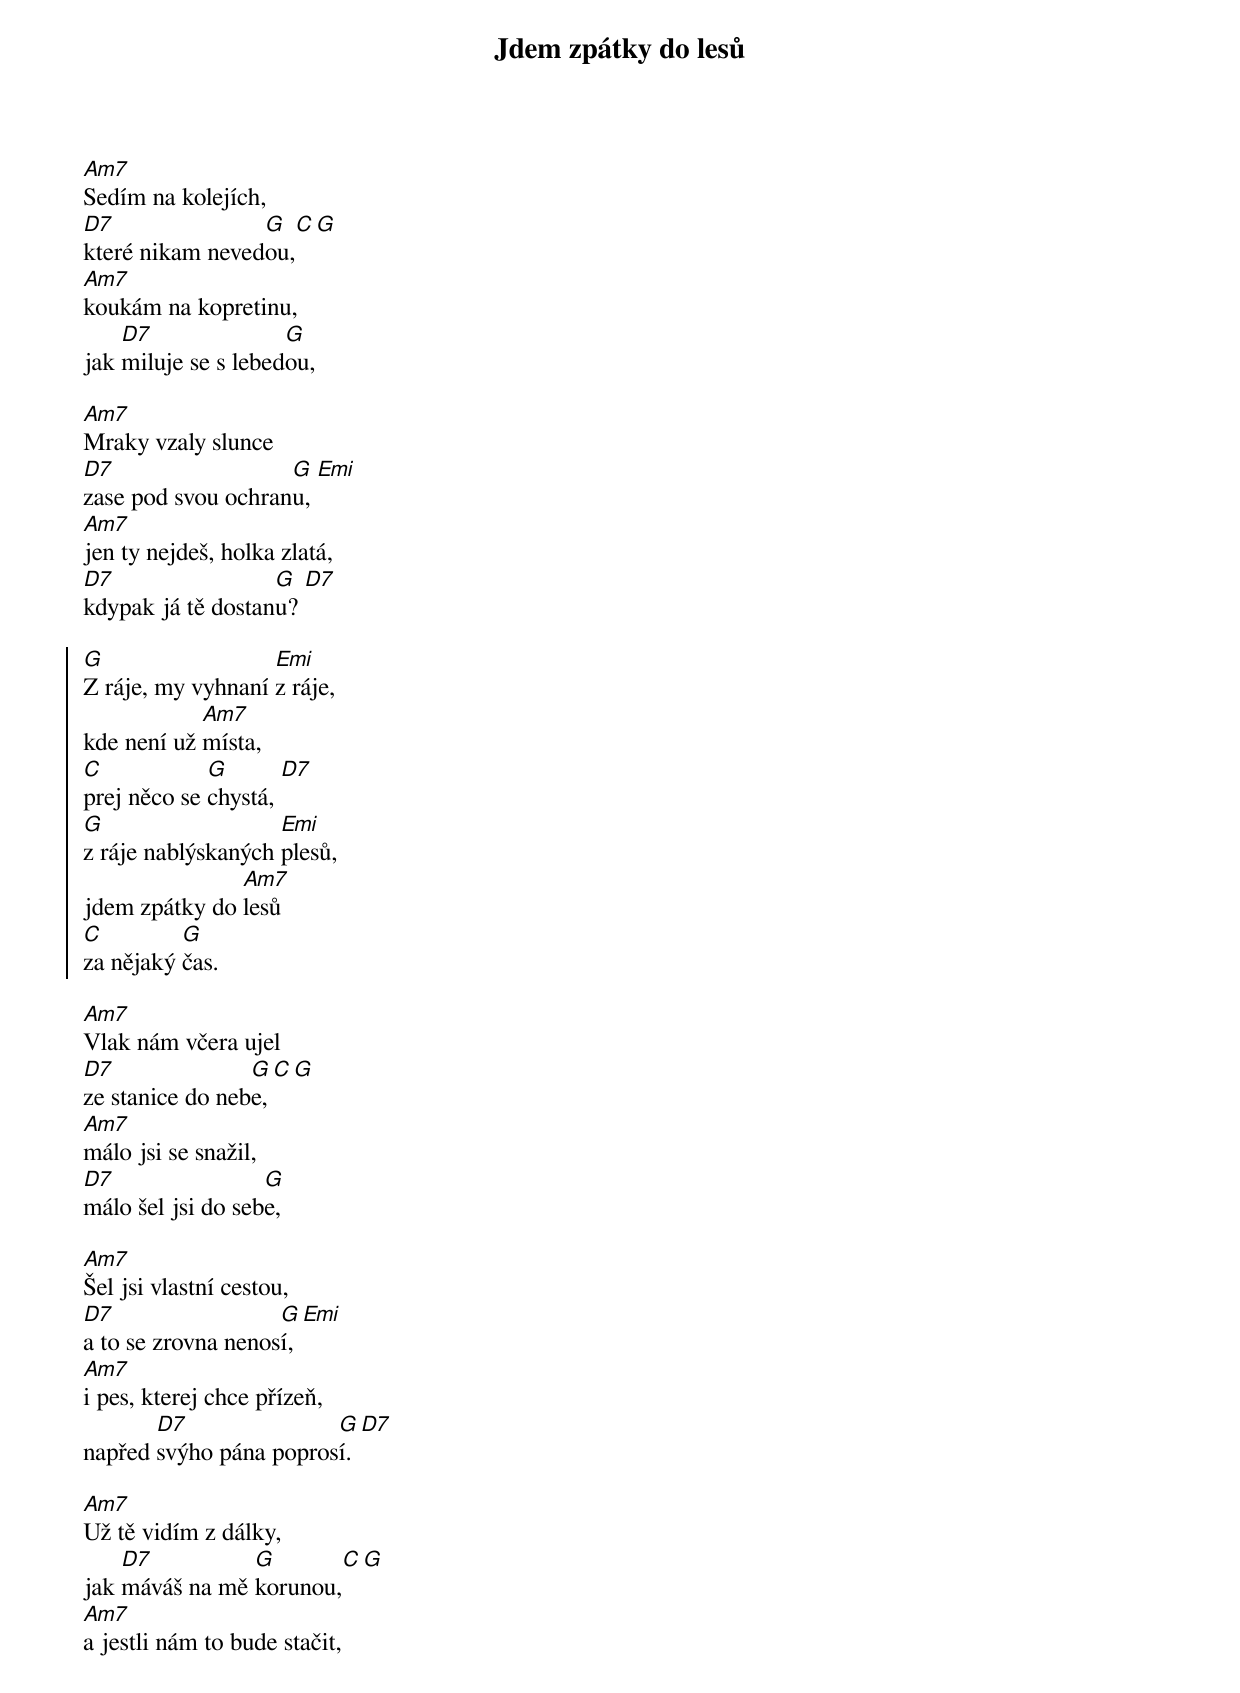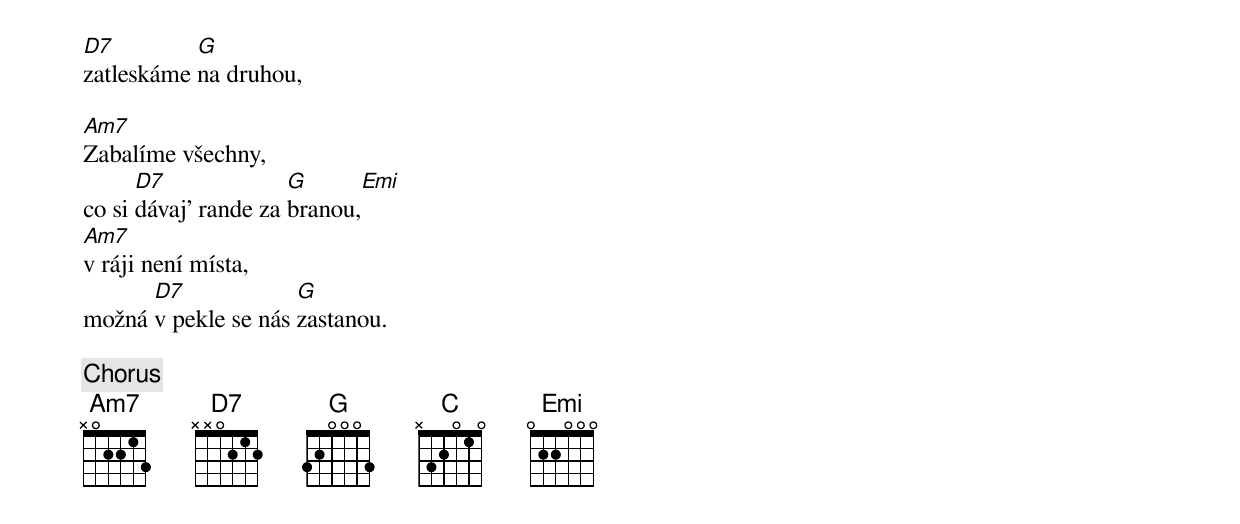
{title: Jdem zpátky do lesů}
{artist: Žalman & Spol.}
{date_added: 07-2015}
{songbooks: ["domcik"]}
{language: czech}
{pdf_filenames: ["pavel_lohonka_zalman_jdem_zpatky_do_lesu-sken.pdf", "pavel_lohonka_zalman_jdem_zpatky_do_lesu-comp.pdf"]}
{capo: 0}
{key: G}
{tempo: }
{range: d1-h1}
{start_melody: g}
{start_of_verse}
[Am7]Sedím na kolejích,
[D7]které nikam neved[G]ou,[C][G]
[Am7]koukám na kopretinu,
jak [D7]miluje se s lebed[G]ou,

[Am7]Mraky vzaly slunce
[D7]zase pod svou ochran[G]u, [Emi]
[Am7]jen ty nejdeš, holka zlatá,
[D7]kdypak já tě dostan[G]u? [D7]
{end_of_verse}

{start_of_chorus}
[G]Z ráje, my vyhnaní [Emi]z ráje,
kde není už [Am7]místa,
[C]prej něco se [G]chystá, [D7]
[G]z ráje nablýskaných [Emi]plesů,
jdem zpátky do [Am7]lesů
[C]za nějaký [G]čas.
{end_of_chorus}

{start_of_verse}
[Am7]Vlak nám včera ujel
[D7]ze stanice do neb[G]e,[C][G]
[Am7]málo jsi se snažil,
[D7]málo šel jsi do seb[G]e,

[Am7]Šel jsi vlastní cestou,
[D7]a to se zrovna nenos[G]í, [Emi]
[Am7]i pes, kterej chce přízeň,
napřed [D7]svýho pána popros[G]í. [D7]
{end_of_verse}

{start_of_verse}
[Am7]Už tě vidím z dálky,
jak [D7]máváš na mě [G]korunou,[C][G]
[Am7]a jestli nám to bude stačit,
[D7]zatleskáme [G]na druhou,

[Am7]Zabalíme všechny,
co si [D7]dávaj' rande za [G]branou,[Emi]
[Am7]v ráji není místa,
možná [D7]v pekle se nás [G]zastanou.
{end_of_verse}

{chorus}
